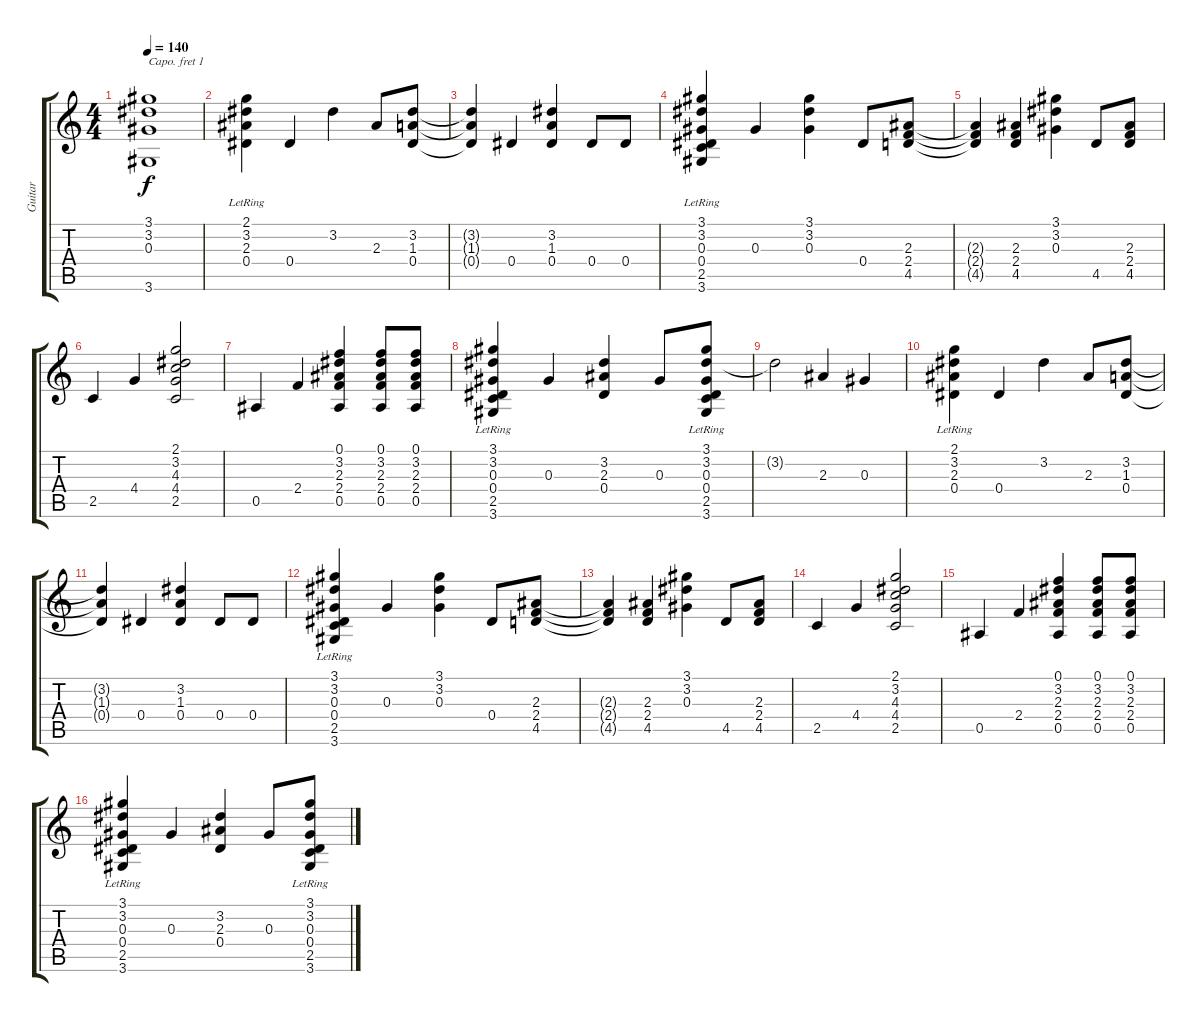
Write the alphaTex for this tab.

\track ("Guitar" "Guitar") {instrument acousticguitarsteel}
\staff {score tabs}
\capo 1
\tuning (E4 B3 G3 D3 A2 E2) {hide}
\ts (4 4)
\tempo 140
\clef g2
\ks c
(3.1{t} 3.2{t} 0.3{t} 3.6{t}).1{dy f} |
(2.1{lr} 3.2{lr} 2.3{lr} 0.4{lr}).4 0.4.4 3.2.4 2.3.8 (3.2 1.3 0.4).8 |
(3.2{t} 1.3{t} 0.4{t}).4 0.4.4 (3.2 1.3 0.4).4 0.4.8 0.4.8 |
(3.1{lr} 3.2{lr} 0.3{lr} 0.4{lr} 2.5{lr} 3.6{lr}).4 0.3.4 (3.1 3.2 0.3).4 0.4.8 (2.3 2.4 4.5).8 |
(2.3{t} 2.4{t} 4.5{t}).4 (2.3 2.4 4.5).4 (3.1 3.2 0.3).4 4.5.8 (2.3 2.4 4.5).8 |
2.5.4 4.4.4 (2.1 3.2 4.3 4.4 2.5).2 |
0.5.4 2.4.4 (0.1 3.2 2.3 2.4 0.5).4 (0.1 3.2 2.3 2.4 0.5).8 (0.1 3.2 2.3 2.4 0.5).8 |
(3.1{lr} 3.2{lr} 0.3{lr} 0.4{lr} 2.5{lr} 3.6{lr}).4 0.3.4 (3.2 2.3 0.4).4 0.3.8 (3.1{lr} 3.2{lr} 0.3{lr} 0.4{lr} 2.5{lr} 3.6{lr}).8 |
3.2{t}.2 2.3.4 0.3.4 |
(2.1{lr} 3.2{lr} 2.3{lr} 0.4{lr}).4 0.4.4 3.2.4 2.3.8 (3.2 1.3 0.4).8 |
(3.2{t} 1.3{t} 0.4{t}).4 0.4.4 (3.2 1.3 0.4).4 0.4.8 0.4.8 |
(3.1{lr} 3.2{lr} 0.3{lr} 0.4{lr} 2.5{lr} 3.6{lr}).4 0.3.4 (3.1 3.2 0.3).4 0.4.8 (2.3 2.4 4.5).8 |
(2.3{t} 2.4{t} 4.5{t}).4 (2.3 2.4 4.5).4 (3.1 3.2 0.3).4 4.5.8 (2.3 2.4 4.5).8 |
2.5.4 4.4.4 (2.1 3.2 4.3 4.4 2.5).2 |
0.5.4 2.4.4 (0.1 3.2 2.3 2.4 0.5).4 (0.1 3.2 2.3 2.4 0.5).8 (0.1 3.2 2.3 2.4 0.5).8 |
(3.1{lr} 3.2{lr} 0.3{lr} 0.4{lr} 2.5{lr} 3.6{lr}).4 0.3.4 (3.2 2.3 0.4).4 0.3.8 (3.1{lr} 3.2{lr} 0.3{lr} 0.4{lr} 2.5{lr} 3.6{lr}).8
